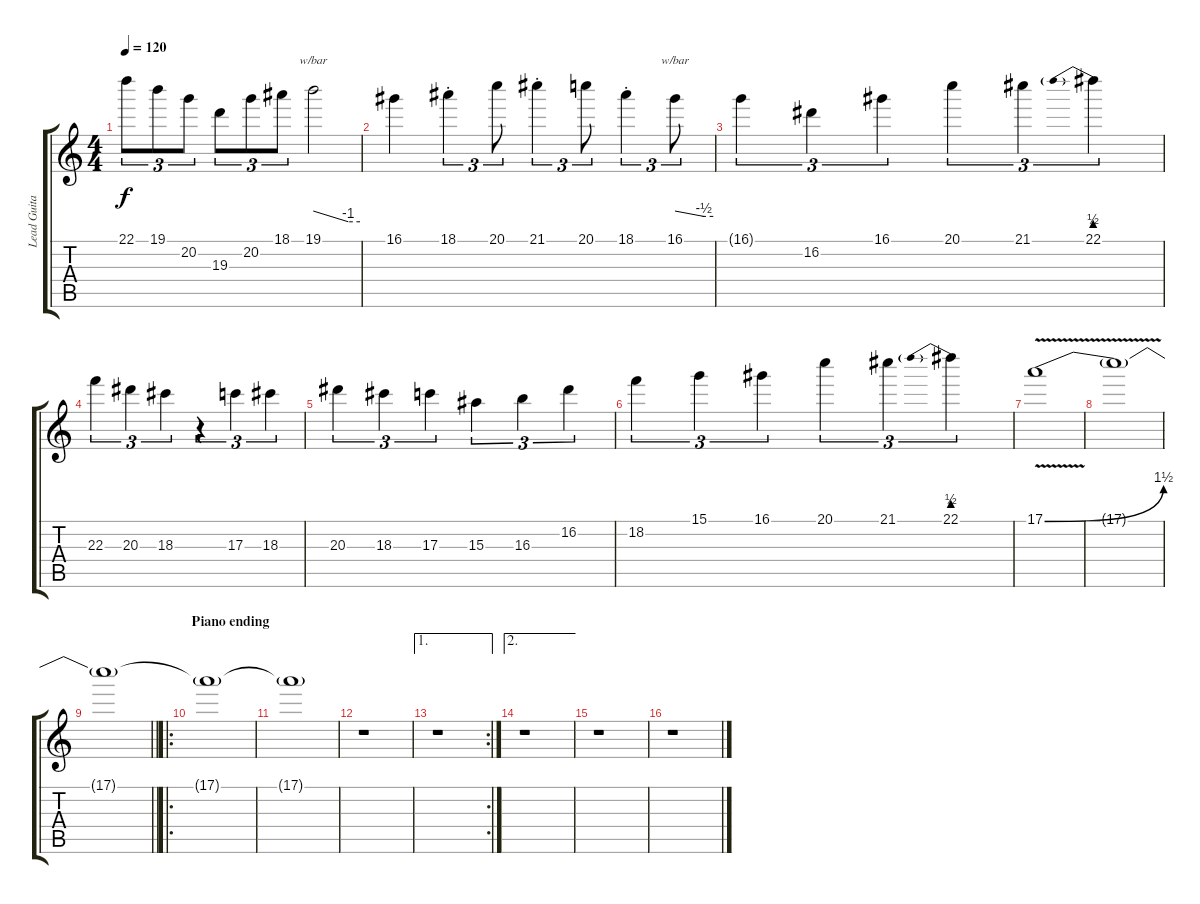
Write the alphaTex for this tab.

\track ("Lead Guitar left" "Lead Guita") {instrument overdrivenguitar}
\staff {score tabs}
\tuning (E4 B3 G3 D3 A2 D2) {hide}
\ts (4 4)
\tempo 120
\clef g2
\ks c
22.1.8{tu (3 2) dy f} 19.1.8{tu (3 2)} 20.2.8{tu (3 2)} 19.3.8{tu (3 2)} 20.2.8{tu (3 2)} 18.1.8{tu (3 2)} 19.1.2{tbe (custom default 0 0 45 -4 60 -4)} |
16.1.4 18.1{st}.4{tu (3 2)} 20.1.8{tu (3 2)} 21.1{st}.4{tu (3 2)} 20.1.8{tu (3 2)} 18.1{st}.4{tu (3 2)} 16.1.8{tu (3 2) tbe (custom default 0 0 45 -2 60 -2)} |
16.1{t}.4{tu (3 2)} 16.2.4{tu (3 2)} 16.1.4{tu (3 2)} 20.1.4{tu (3 2)} 21.1.4{tu (3 2)} 22.1{be (prebend 0 2 60 2)}.4{tu (3 2)} |
22.3.4{tu (3 2)} 20.3.4{tu (3 2)} 18.3.4{tu (3 2)} r.4{tu (3 2)} 17.3.4{tu (3 2)} 18.3.4{tu (3 2)} |
20.3.4{tu (3 2)} 18.3.4{tu (3 2)} 17.3.4{tu (3 2)} 15.3.4{tu (3 2)} 16.3.4{tu (3 2)} 16.2.4{tu (3 2)} |
18.2.4{tu (3 2)} 15.1.4{tu (3 2)} 16.1.4{tu (3 2)} 20.1.4{tu (3 2)} 21.1.4{tu (3 2)} 22.1{be (prebend 0 2 60 2)}.4{tu (3 2)} |
17.1{be (bend 0 0 60 6) v}.1{volume 0} |
17.1{t}.1 |
\barLineRight lightlight
17.1{t}.1 |
\ro
\section ("" "Piano ending")
17.1{t}.1 |
17.1{t}.1 |
r.1 |
\ae 1
\rc 2
r.1 |
\ae 2
r.1 |
r.1 |
r.1
